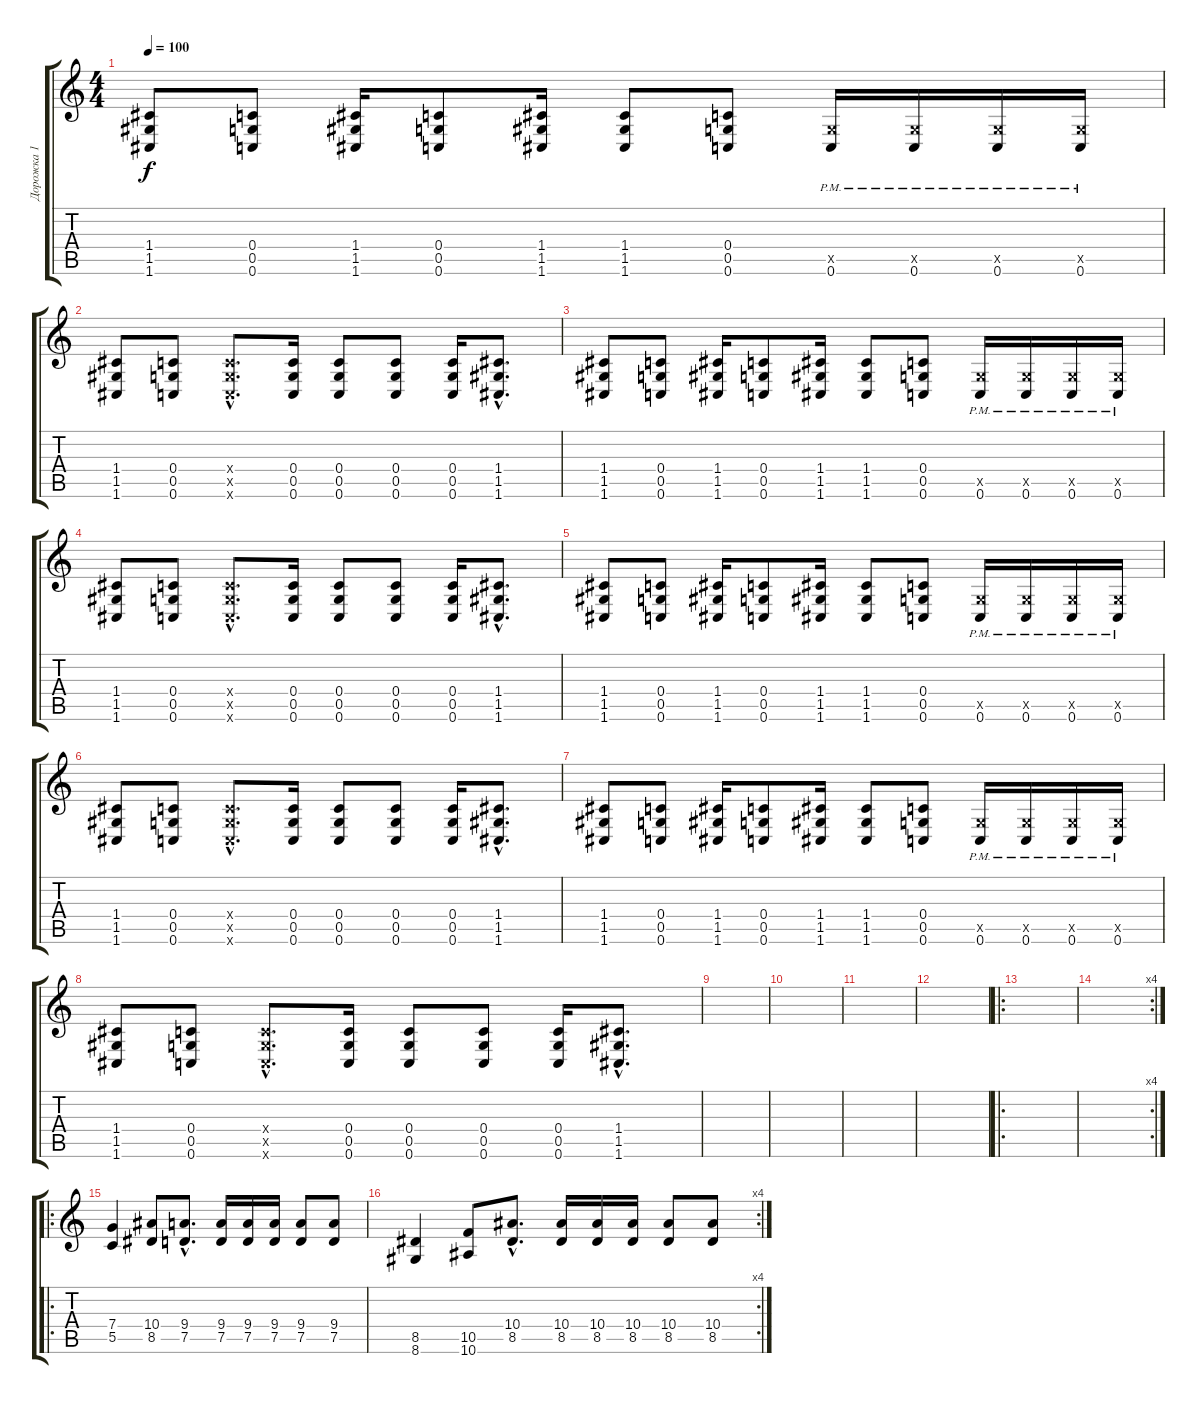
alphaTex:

\track ("Дорожка 1" "Дорожка 1") {instrument distortionguitar}
\staff {score tabs}
\tuning (D4 A3 F3 C3 G2 C2) {hide}
\ts (4 4)
\tempo 100
\clef g2
\ks c
(1.4 1.5 1.6).8{dy f} (0.4 0.5 0.6).8 (1.4 1.5 1.6).16 (0.4 0.5 0.6).8 (1.4 1.5 1.6).16 (1.4 1.5 1.6).8 (0.4 0.5 0.6).8 (0.5{x} 0.6{pm}).16 (0.5{x} 0.6{pm}).16 (0.5{x} 0.6{pm}).16 (0.5{x} 0.6{pm}).16 |
(1.4 1.5 1.6).8 (0.4 0.5 0.6).8 (0.4{hac x} 0.5{hac x} 0.6{hac x}).8{d} (0.4 0.5 0.6).16 (0.4 0.5 0.6).8 (0.4 0.5 0.6).8 (0.4 0.5 0.6).16 (1.4{hac} 1.5{hac} 1.6{hac}).8{d} |
(1.4 1.5 1.6).8 (0.4 0.5 0.6).8 (1.4 1.5 1.6).16 (0.4 0.5 0.6).8 (1.4 1.5 1.6).16 (1.4 1.5 1.6).8 (0.4 0.5 0.6).8 (0.5{x} 0.6{pm}).16 (0.5{x} 0.6{pm}).16 (0.5{x} 0.6{pm}).16 (0.5{x} 0.6{pm}).16 |
(1.4 1.5 1.6).8 (0.4 0.5 0.6).8 (0.4{hac x} 0.5{hac x} 0.6{hac x}).8{d} (0.4 0.5 0.6).16 (0.4 0.5 0.6).8 (0.4 0.5 0.6).8 (0.4 0.5 0.6).16 (1.4{hac} 1.5{hac} 1.6{hac}).8{d} |
(1.4 1.5 1.6).8 (0.4 0.5 0.6).8 (1.4 1.5 1.6).16 (0.4 0.5 0.6).8 (1.4 1.5 1.6).16 (1.4 1.5 1.6).8 (0.4 0.5 0.6).8 (0.5{x} 0.6{pm}).16 (0.5{x} 0.6{pm}).16 (0.5{x} 0.6{pm}).16 (0.5{x} 0.6{pm}).16 |
(1.4 1.5 1.6).8 (0.4 0.5 0.6).8 (0.4{hac x} 0.5{hac x} 0.6{hac x}).8{d} (0.4 0.5 0.6).16 (0.4 0.5 0.6).8 (0.4 0.5 0.6).8 (0.4 0.5 0.6).16 (1.4{hac} 1.5{hac} 1.6{hac}).8{d} |
(1.4 1.5 1.6).8 (0.4 0.5 0.6).8 (1.4 1.5 1.6).16 (0.4 0.5 0.6).8 (1.4 1.5 1.6).16 (1.4 1.5 1.6).8 (0.4 0.5 0.6).8 (0.5{x} 0.6{pm}).16 (0.5{x} 0.6{pm}).16 (0.5{x} 0.6{pm}).16 (0.5{x} 0.6{pm}).16 |
(1.4 1.5 1.6).8 (0.4 0.5 0.6).8 (0.4{hac x} 0.5{hac x} 0.6{hac x}).8{d} (0.4 0.5 0.6).16 (0.4 0.5 0.6).8 (0.4 0.5 0.6).8 (0.4 0.5 0.6).16 (1.4{hac} 1.5{hac} 1.6{hac}).8{d} |
|
|
|
|
\ro
|
\rc 4
|
\ro
(7.4 5.5).4 (10.4 8.5).8 (9.4{hac} 7.5{hac}).8{d} (9.4 7.5).16 (9.4 7.5).16 (9.4 7.5).16 (9.4 7.5).8 (9.4 7.5).8 |
\rc 4
(8.5 8.6).4 (10.5 10.6).8 (10.4{hac} 8.5{hac}).8{d} (10.4 8.5).16 (10.4 8.5).16 (10.4 8.5).16 (10.4 8.5).8 (10.4 8.5).8
